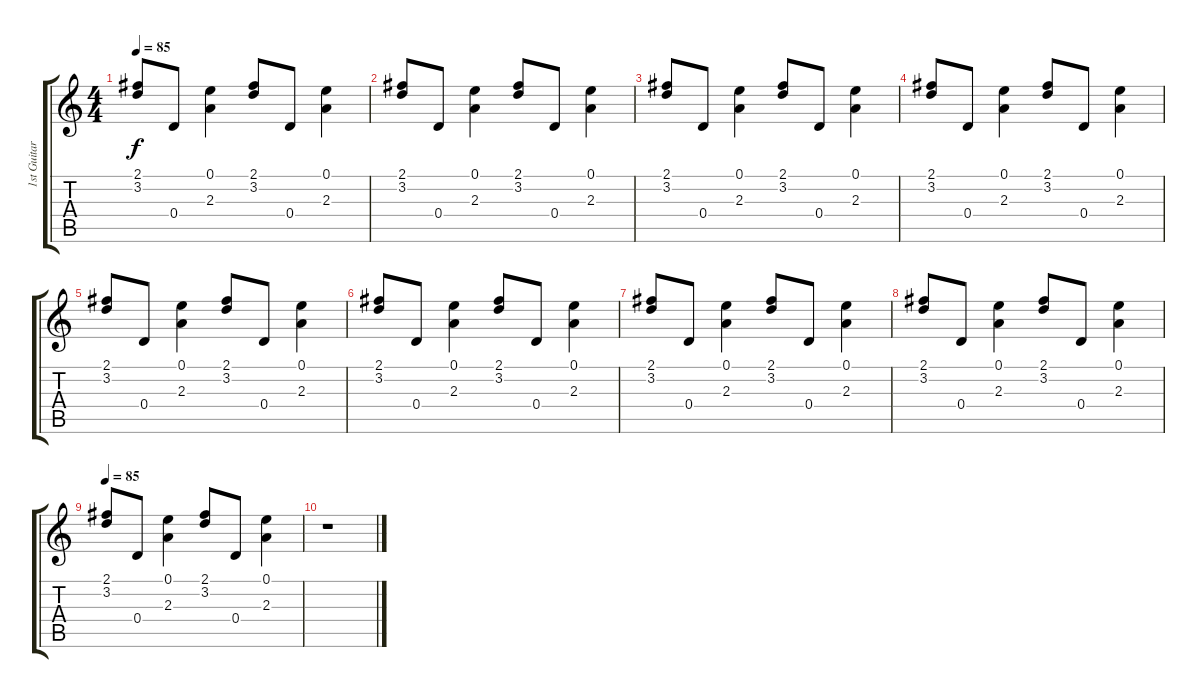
\track ("1st Guitar" "1st Guitar") {instrument acousticguitarsteel}
\staff {score tabs}
\tuning (E4 B3 G3 D3 A2 D2) {hide}
\ts (4 4)
\tempo 85
\clef g2
\ks c
(2.1 3.2).8{dy f} 0.4.8 (0.1 2.3).4 (2.1 3.2).8 0.4.8 (0.1 2.3).4 |
(2.1 3.2).8 0.4.8 (0.1 2.3).4 (2.1 3.2).8 0.4.8 (0.1 2.3).4 |
(2.1 3.2).8 0.4.8 (0.1 2.3).4 (2.1 3.2).8 0.4.8 (0.1 2.3).4 |
(2.1 3.2).8 0.4.8 (0.1 2.3).4 (2.1 3.2).8 0.4.8 (0.1 2.3).4 |
(2.1 3.2).8 0.4.8 (0.1 2.3).4 (2.1 3.2).8 0.4.8 (0.1 2.3).4 |
(2.1 3.2).8 0.4.8 (0.1 2.3).4 (2.1 3.2).8 0.4.8 (0.1 2.3).4 |
(2.1 3.2).8 0.4.8 (0.1 2.3).4 (2.1 3.2).8 0.4.8 (0.1 2.3).4 |
(2.1 3.2).8 0.4.8 (0.1 2.3).4 (2.1 3.2).8 0.4.8 (0.1 2.3).4 |
\tempo 85
(2.1 3.2).8 0.4.8 (0.1 2.3).4 (2.1 3.2).8 0.4.8 (0.1 2.3).4 |
r.1
